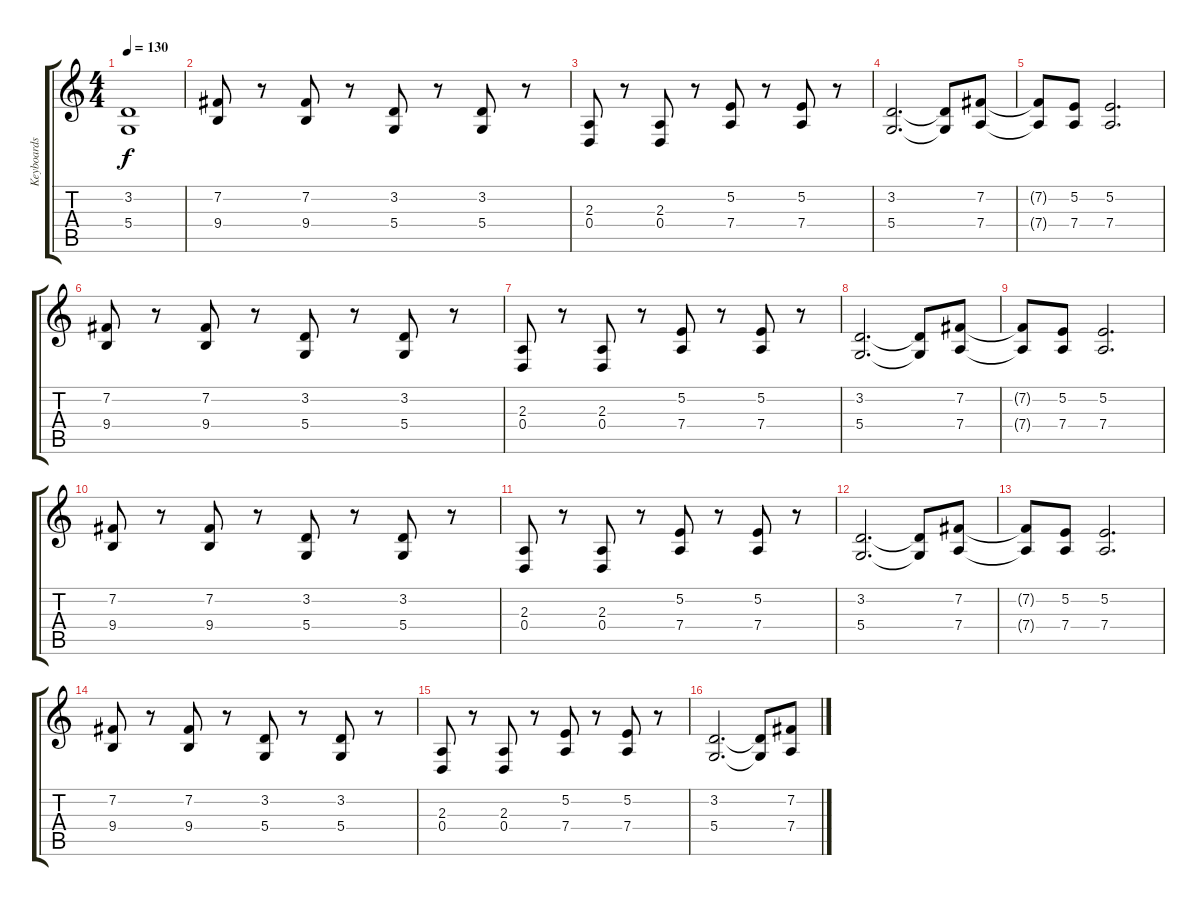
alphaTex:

\track ("Keyboards" "Keyboards") {instrument stringensemble1}
\staff {score tabs}
\tuning (E4 B3 G3 D3 A2 E2) {hide}
\ts (4 4)
\tempo 130
\clef g2
\ks c
(3.2{t} 5.4{t}).1{dy f} |
(7.2 9.4).8 r.8 (7.2 9.4).8 r.8 (3.2 5.4).8 r.8 (3.2 5.4).8 r.8 |
(2.3 0.4).8 r.8 (2.3 0.4).8 r.8 (5.2 7.4).8 r.8 (5.2 7.4).8 r.8 |
(3.2 5.4).2{d} (3.2{t} 5.4{t}).8 (7.2 7.4).8 |
(7.2{t} 7.4{t}).8 (5.2 7.4).8 (5.2 7.4).2{d} |
(7.2 9.4).8 r.8 (7.2 9.4).8 r.8 (3.2 5.4).8 r.8 (3.2 5.4).8 r.8 |
(2.3 0.4).8 r.8 (2.3 0.4).8 r.8 (5.2 7.4).8 r.8 (5.2 7.4).8 r.8 |
(3.2 5.4).2{d} (3.2{t} 5.4{t}).8 (7.2 7.4).8 |
(7.2{t} 7.4{t}).8 (5.2 7.4).8 (5.2 7.4).2{d} |
(7.2 9.4).8 r.8 (7.2 9.4).8 r.8 (3.2 5.4).8 r.8 (3.2 5.4).8 r.8 |
(2.3 0.4).8 r.8 (2.3 0.4).8 r.8 (5.2 7.4).8 r.8 (5.2 7.4).8 r.8 |
(3.2 5.4).2{d} (3.2{t} 5.4{t}).8 (7.2 7.4).8 |
(7.2{t} 7.4{t}).8 (5.2 7.4).8 (5.2 7.4).2{d} |
(7.2 9.4).8 r.8 (7.2 9.4).8 r.8 (3.2 5.4).8 r.8 (3.2 5.4).8 r.8 |
(2.3 0.4).8 r.8 (2.3 0.4).8 r.8 (5.2 7.4).8 r.8 (5.2 7.4).8 r.8 |
(3.2 5.4).2{d} (3.2{t} 5.4{t}).8 (7.2 7.4).8
